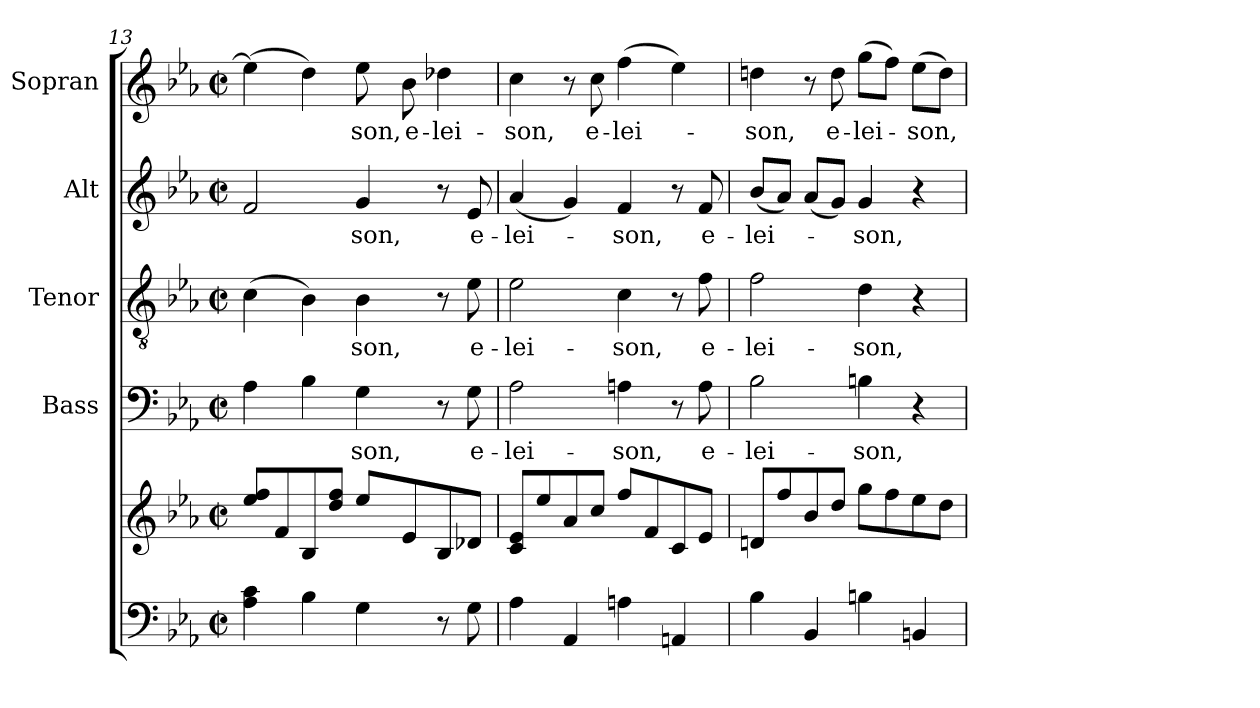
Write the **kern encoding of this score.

**kern	**kern	**kern	**text	**kern	**text	**kern	**text	**kern	**text
*part5	*part5	*part4	*part4	*part3	*part3	*part2	*part2	*part1	*part1
*staff6	*staff5	*staff4	*staff4	*staff3	*staff3	*staff2	*staff2	*staff1	*staff1
*	*	*I"Bass	*	*I"Tenor	*	*I"Alt	*	*I"Sopran	*
*	*	*I'B.	*	*I'T.	*	*I'A.	*	*I'S.	*
*clefF4	*clefG2	*clefF4	*	*clefGv2	*	*clefG2	*	*clefG2	*
*k[b-e-a-]	*k[b-e-a-]	*k[b-e-a-]	*	*k[b-e-a-]	*	*k[b-e-a-]	*	*k[b-e-a-]	*
*E-:	*E-:	*E-:	*	*E-:	*	*E-:	*	*E-:	*
*M2/2	*M2/2	*M2/2	*	*M2/2	*	*M2/2	*	*M2/2	*
*met(c|)	*met(c|)	*met(c|)	*	*met(c|)	*	*met(c|)	*	*met(c|)	*
=13	=13	=13	=13	=13	=13	=13	=13	=13	=13
4A-\ 4c\	8ee-/ 8ff/L	4A-\	.	(>4c\	.	2f/	.	(>4ee-\]	.
.	8f/	.	.	.	.	.	.	.	.
4B-\	8B-/	4B-\	.	4B-\)	.	.	.	4dd\)	.
.	8dd/ 8ff/J	.	.	.	.	.	.	.	.
!	!	!	!LO:LY:b	!	!LO:LY:b	!	!LO:LY:b	!	!LO:LY:b
4G\	8ee-/L	4G\	-son,	4B-\	-son,	4g/	-son,	8ee-\	-son,
!	!	!	!	!	!	!	!	!	!LO:LY:b
.	8e-/	.	.	.	.	.	.	8b-\	e-
!	!	!	!	!	!	!	!	!	!LO:LY:b
8r	8B-/	8r	.	8r	.	8r	.	4dd-X\	-lei-
!	!	!	!LO:LY:b	!	!LO:LY:b	!	!LO:LY:b	!	!
8G\	8d-X/J	8G\	e-	8e-\	e-	8e-/	e-	.	.
=14	=14	=14	=14	=14	=14	=14	=14	=14	=14
!	!	!	!LO:LY:b	!	!LO:LY:b	!	!LO:LY:b	!	!LO:LY:b
4A-\	8c/ 8e-/L	2A-\	-lei-	2e-\	-lei-	(<4a-/	-lei-	4cc\	-son,
.	8ee-/	.	.	.	.	.	.	.	.
4AA-/	8a-/	.	.	.	.	4g/)	.	8r	.
!	!	!	!	!	!	!	!	!	!LO:LY:b
.	8cc/J	.	.	.	.	.	.	8cc\	e-
!	!	!	!LO:LY:b	!	!LO:LY:b	!	!LO:LY:b	!	!LO:LY:b
4An\	8ff/L	4An\	-son,	4c\	-son,	4f/	-son,	(>4ff\	-lei-
.	8f/	.	.	.	.	.	.	.	.
4AAn/	8c/	8r	.	8r	.	8r	.	4ee-\)	.
!	!	!	!LO:LY:b	!	!LO:LY:b	!	!LO:LY:b	!	!
.	8e-/J	8A\	e-	8f\	e-	8f/	e-	.	.
=15	=15	=15	=15	=15	=15	=15	=15	=15	=15
!	!	!	!LO:LY:b	!	!LO:LY:b	!	!LO:LY:b	!	!LO:LY:b
4B-\	8dn/L	2B-\	-lei-	2f\	-lei-	(<8b-/L	-lei-	4ddn\	-son,
.	8ff/	.	.	.	.	8a-/J)	.	.	.
4BB-/	8b-/	.	.	.	.	(<8a-/L	.	8r	.
!	!	!	!	!	!	!	!	!	!LO:LY:b
.	8dd/J	.	.	.	.	8g/J)	.	8dd\	e-
!	!	!	!LO:LY:b	!	!LO:LY:b	!	!LO:LY:b	!	!LO:LY:b
4Bn\	8gg\L	4Bn\	-son,	4d\	-son,	4g/	-son,	(>8gg\L	-lei-
.	8ff\	.	.	.	.	.	.	8ff\J)	.
!	!	!	!	!	!	!	!	!	!LO:LY:b
4BBn/	8ee-\	4r	.	4r	.	4r	.	(>8ee-\L	-son,
.	8dd\J	.	.	.	.	.	.	8dd\J)	.
=	=	=	=	=	=	=	=	=	=
*-	*-	*-	*-	*-	*-	*-	*-	*-	*-
